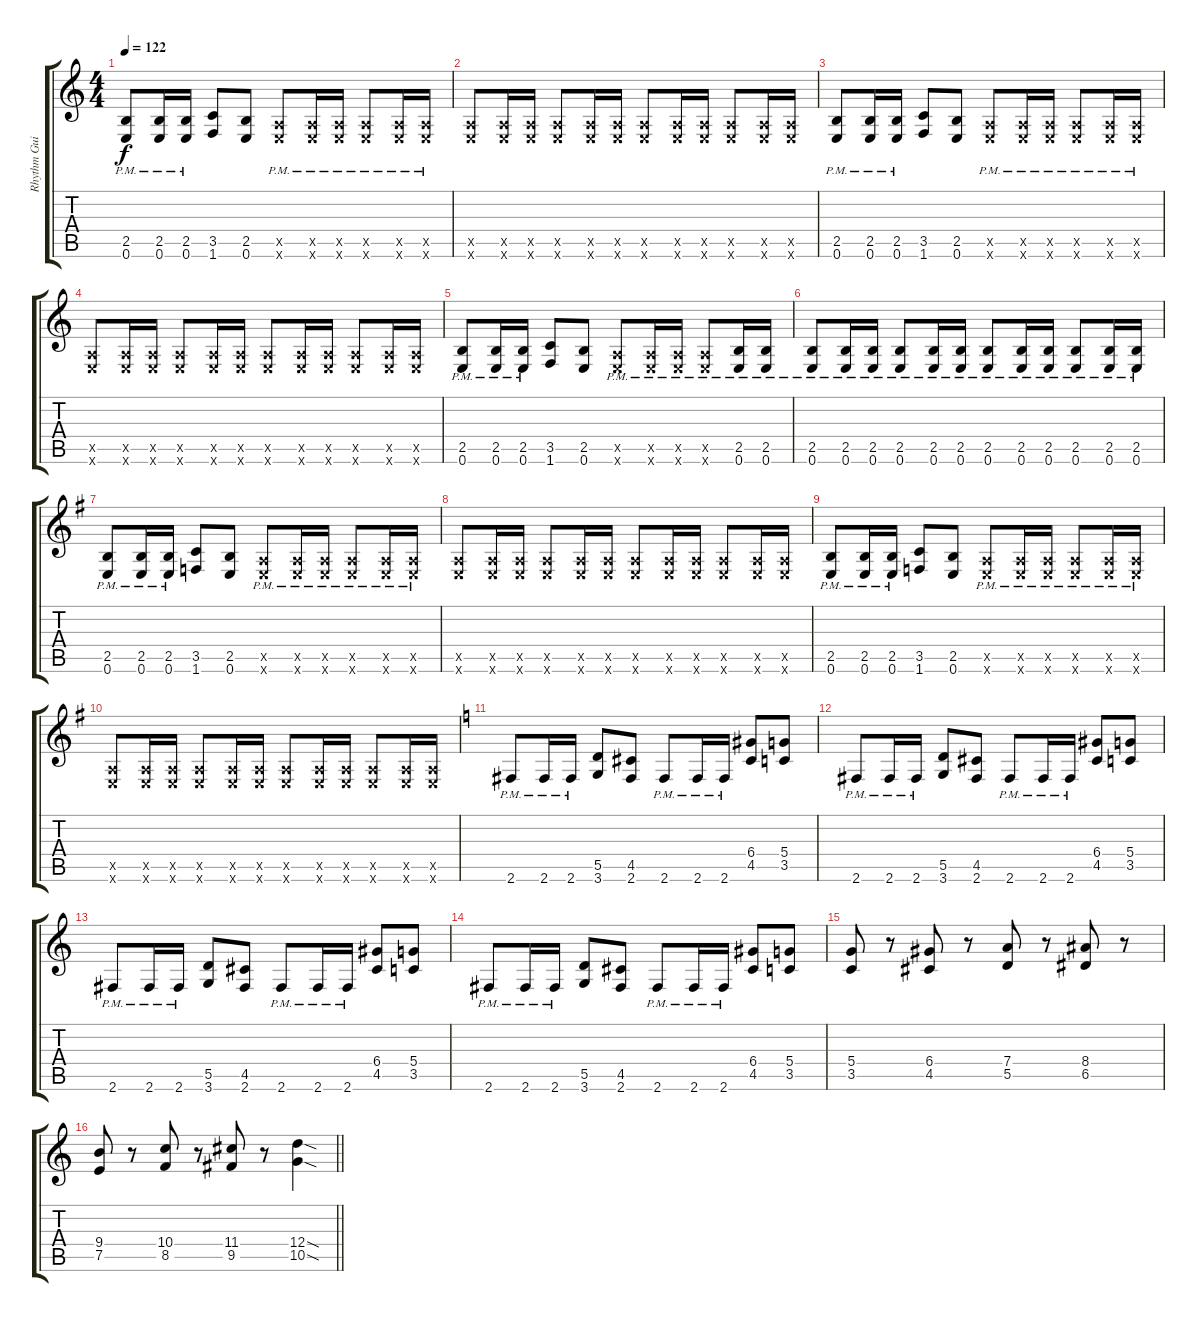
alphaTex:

\track ("Rhythm Guitar #2" "Rhythm Gui") {instrument distortionguitar}
\staff {score tabs}
\tuning (E4 B3 G3 D3 A2 E2) {hide}
\ts (4 4)
\tempo 122
\clef g2
\ks c
(2.5{pm} 0.6{pm}).8{dy f} (2.5{pm} 0.6{pm}).16 (2.5{pm} 0.6{pm}).16 (3.5 1.6).8 (2.5 0.6).8 (0.5{x} 0.6{pm x}).8 (0.5{x} 0.6{pm x}).16 (0.5{x} 0.6{pm x}).16 (0.5{x} 0.6{pm x}).8 (0.5{x} 0.6{pm x}).16 (0.5{x} 0.6{pm x}).16 |
(0.5{x} 0.6{x}).8 (0.5{x} 0.6{x}).16 (0.5{x} 0.6{x}).16 (0.5{x} 0.6{x}).8 (0.5{x} 0.6{x}).16 (0.5{x} 0.6{x}).16 (0.5{x} 0.6{x}).8 (0.5{x} 0.6{x}).16 (0.5{x} 0.6{x}).16 (0.5{x} 0.6{x}).8 (0.5{x} 0.6{x}).16 (0.5{x} 0.6{x}).16 |
(2.5{pm} 0.6{pm}).8 (2.5{pm} 0.6{pm}).16 (2.5{pm} 0.6{pm}).16 (3.5 1.6).8 (2.5 0.6).8 (0.5{x} 0.6{pm x}).8 (0.5{x} 0.6{pm x}).16 (0.5{x} 0.6{pm x}).16 (0.5{x} 0.6{pm x}).8 (0.5{x} 0.6{pm x}).16 (0.5{x} 0.6{pm x}).16 |
(0.5{x} 0.6{x}).8 (0.5{x} 0.6{x}).16 (0.5{x} 0.6{x}).16 (0.5{x} 0.6{x}).8 (0.5{x} 0.6{x}).16 (0.5{x} 0.6{x}).16 (0.5{x} 0.6{x}).8 (0.5{x} 0.6{x}).16 (0.5{x} 0.6{x}).16 (0.5{x} 0.6{x}).8 (0.5{x} 0.6{x}).16 (0.5{x} 0.6{x}).16 |
(2.5{pm} 0.6{pm}).8 (2.5{pm} 0.6{pm}).16 (2.5{pm} 0.6{pm}).16 (3.5 1.6).8 (2.5 0.6).8 (0.5{x} 0.6{pm x}).8 (0.5{x} 0.6{pm x}).16 (0.5{x} 0.6{pm x}).16 (0.5{x} 0.6{pm x}).8 (2.5{pm} 0.6{pm}).16 (2.5{pm} 0.6{pm}).16 |
(2.5{pm} 0.6{pm}).8 (2.5{pm} 0.6{pm}).16 (2.5{pm} 0.6{pm}).16 (2.5{pm} 0.6{pm}).8 (2.5{pm} 0.6{pm}).16 (2.5{pm} 0.6{pm}).16 (2.5{pm} 0.6{pm}).8 (2.5{pm} 0.6{pm}).16 (2.5{pm} 0.6{pm}).16 (2.5{pm} 0.6{pm}).8 (2.5{pm} 0.6{pm}).16 (2.5{pm} 0.6{pm}).16 |
\ks g
(2.5{pm} 0.6{pm}).8 (2.5{pm} 0.6{pm}).16 (2.5{pm} 0.6{pm}).16 (3.5 1.6).8 (2.5 0.6).8 (0.5{x} 0.6{pm x}).8 (0.5{x} 0.6{pm x}).16 (0.5{x} 0.6{pm x}).16 (0.5{x} 0.6{pm x}).8 (0.5{x} 0.6{pm x}).16 (0.5{x} 0.6{pm x}).16 |
(0.5{x} 0.6{x}).8 (0.5{x} 0.6{x}).16 (0.5{x} 0.6{x}).16 (0.5{x} 0.6{x}).8 (0.5{x} 0.6{x}).16 (0.5{x} 0.6{x}).16 (0.5{x} 0.6{x}).8 (0.5{x} 0.6{x}).16 (0.5{x} 0.6{x}).16 (0.5{x} 0.6{x}).8 (0.5{x} 0.6{x}).16 (0.5{x} 0.6{x}).16 |
(2.5{pm} 0.6{pm}).8 (2.5{pm} 0.6{pm}).16 (2.5{pm} 0.6{pm}).16 (3.5 1.6).8 (2.5 0.6).8 (0.5{x} 0.6{pm x}).8 (0.5{x} 0.6{pm x}).16 (0.5{x} 0.6{pm x}).16 (0.5{x} 0.6{pm x}).8 (0.5{x} 0.6{pm x}).16 (0.5{x} 0.6{pm x}).16 |
(0.5{x} 0.6{x}).8 (0.5{x} 0.6{x}).16 (0.5{x} 0.6{x}).16 (0.5{x} 0.6{x}).8 (0.5{x} 0.6{x}).16 (0.5{x} 0.6{x}).16 (0.5{x} 0.6{x}).8 (0.5{x} 0.6{x}).16 (0.5{x} 0.6{x}).16 (0.5{x} 0.6{x}).8 (0.5{x} 0.6{x}).16 (0.5{x} 0.6{x}).16 |
\ks c
2.6{pm}.8 2.6{pm}.16 2.6{pm}.16 (5.5 3.6).8 (4.5 2.6).8 2.6{pm}.8 2.6{pm}.16 2.6{pm}.16 (6.4 4.5).8 (5.4 3.5).8 |
2.6{pm}.8 2.6{pm}.16 2.6{pm}.16 (5.5 3.6).8 (4.5 2.6).8 2.6{pm}.8 2.6{pm}.16 2.6{pm}.16 (6.4 4.5).8 (5.4 3.5).8 |
2.6{pm}.8 2.6{pm}.16 2.6{pm}.16 (5.5 3.6).8 (4.5 2.6).8 2.6{pm}.8 2.6{pm}.16 2.6{pm}.16 (6.4 4.5).8 (5.4 3.5).8 |
2.6{pm}.8 2.6{pm}.16 2.6{pm}.16 (5.5 3.6).8 (4.5 2.6).8 2.6{pm}.8 2.6{pm}.16 2.6{pm}.16 (6.4 4.5).8 (5.4 3.5).8 |
(5.4 3.5).8 r.8 (6.4 4.5).8 r.8 (7.4 5.5).8 r.8 (8.4 6.5).8 r.8 |
\barLineRight lightlight
(9.4 7.5).8 r.8 (10.4 8.5).8 r.8 (11.4 9.5).8 r.8 (12.4{sod} 10.5{sod}).4
